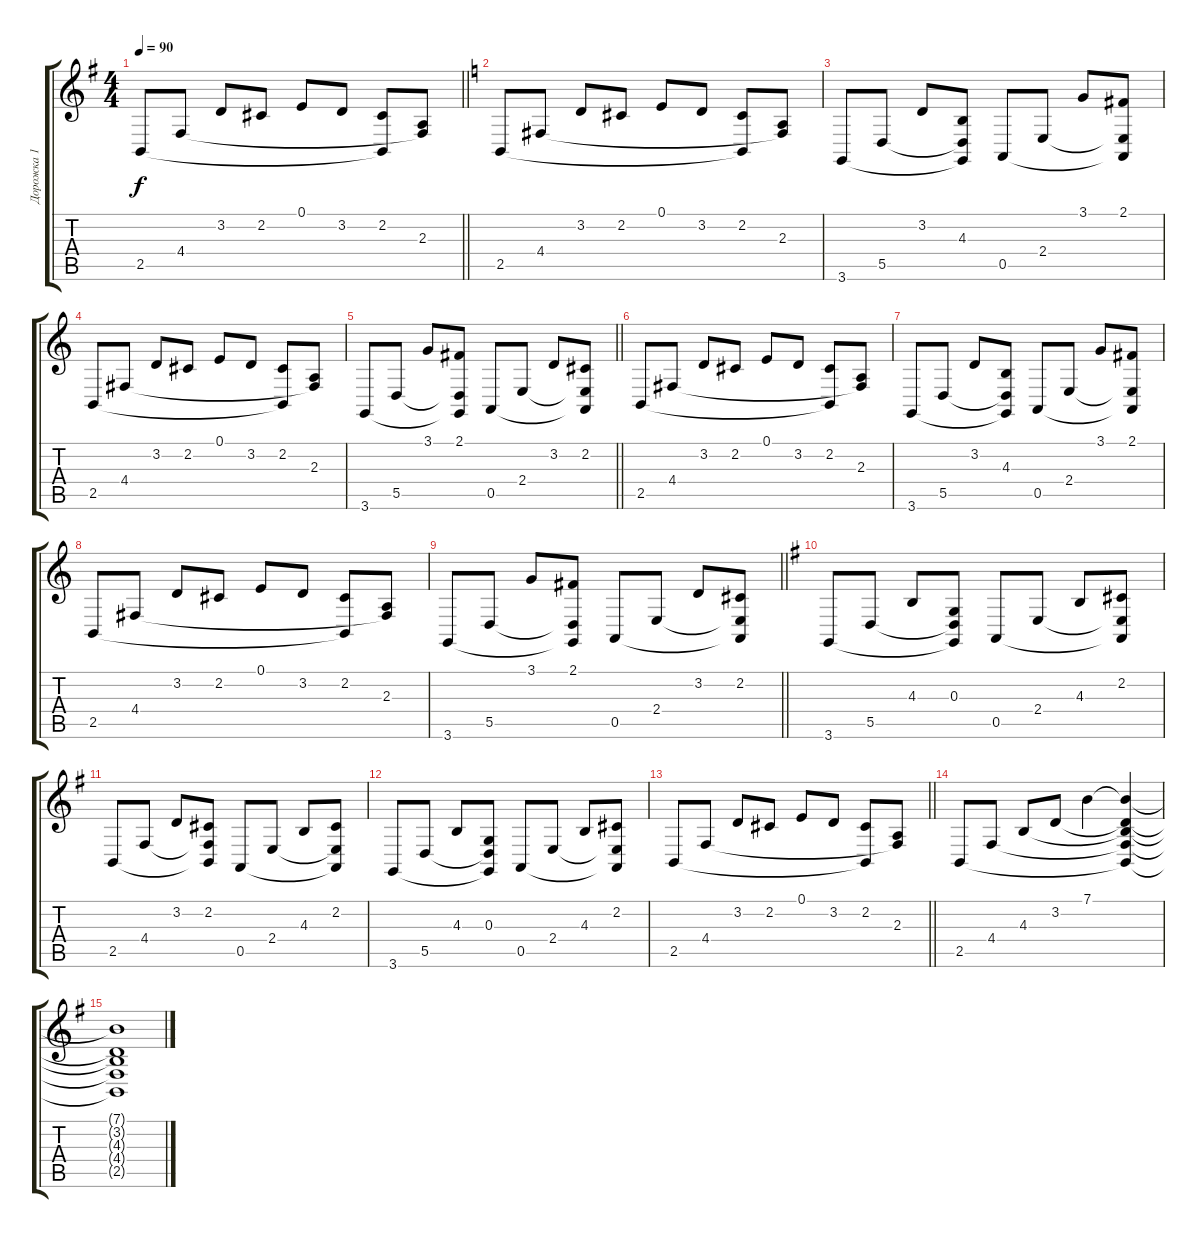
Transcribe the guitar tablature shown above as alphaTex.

\track ("Дорожка 1" "Дорожка 1") {instrument acousticgrandpiano}
\staff {score tabs}
\tuning (E4 B3 G3 D3 A2 E2) {hide}
\ts (4 4)
\tempo 90
\clef g2
\barLineRight lightlight
\ks eminor
2.5.8{dy f} 4.4.8 3.2.8 2.2.8 0.1.8 3.2.8 (2.2 2.5{t}).8 (2.3 4.4{t}).8 |
\ks c
2.5.8 4.4.8 3.2.8 2.2.8 0.1.8 3.2.8 (2.2 2.5{t}).8 (2.3 4.4{t}).8 |
3.6.8 5.5.8 3.2.8 (4.3 5.5{t} 3.6{t}).8 0.5.8 2.4.8 3.1.8 (2.1 2.4{t} 0.5{t}).8 |
2.5.8 4.4.8 3.2.8 2.2.8 0.1.8 3.2.8 (2.2 2.5{t}).8 (2.3 4.4{t}).8 |
\barLineRight lightlight
3.6.8 5.5.8 3.1.8 (2.1 5.5{t} 3.6{t}).8 0.5.8 2.4.8 3.2.8 (2.2 2.4{t} 0.5{t}).8 |
2.5.8 4.4.8 3.2.8 2.2.8 0.1.8 3.2.8 (2.2 2.5{t}).8 (2.3 4.4{t}).8 |
3.6.8 5.5.8 3.2.8 (4.3 5.5{t} 3.6{t}).8 0.5.8 2.4.8 3.1.8 (2.1 2.4{t} 0.5{t}).8 |
2.5.8 4.4.8 3.2.8 2.2.8 0.1.8 3.2.8 (2.2 2.5{t}).8 (2.3 4.4{t}).8 |
\barLineRight lightlight
3.6.8 5.5.8 3.1.8 (2.1 5.5{t} 3.6{t}).8 0.5.8 2.4.8 3.2.8 (2.2 2.4{t} 0.5{t}).8 |
\ks eminor
3.6.8 5.5.8 4.3.8 (0.3 5.5{t} 3.6{t}).8 0.5.8 2.4.8 4.3.8 (2.2 2.4{t} 0.5{t}).8 |
2.5.8 4.4.8 3.2.8 (2.2 4.4{t} 2.5{t}).8 0.5.8 2.4.8 4.3.8 (2.2 2.4{t} 0.5{t}).8 |
3.6.8 5.5.8 4.3.8 (0.3 5.5{t} 3.6{t}).8 0.5.8 2.4.8 4.3.8 (2.2 2.4{t} 0.5{t}).8 |
\barLineRight lightlight
2.5.8 4.4.8 3.2.8 2.2.8 0.1.8 3.2.8 (2.2 2.5{t}).8 (2.3 4.4{t}).8 |
2.5.8 4.4.8 4.3.8 3.2.8 7.1.4 (7.1{t} 3.2{t} 4.3{t} 4.4{t} 2.5{t}).4 |
(7.1{t} 3.2{t} 4.3{t} 4.4{t} 2.5{t}).1
